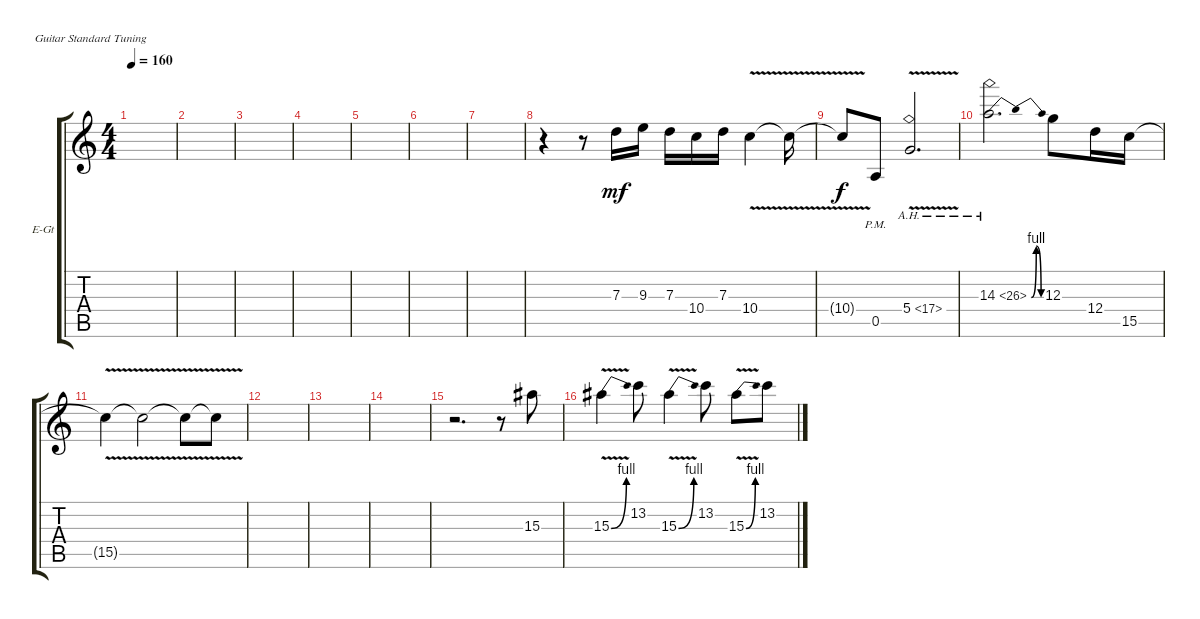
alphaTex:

\bracketExtendMode groupsimilarinstruments
\firstSystemTrackNameOrientation horizontal
\otherSystemsTrackNameOrientation horizontal
\track ("Spur 2" "E-Gt") {instrument overdrivenguitar}
\staff {score tabs}
\tuning (E4 B3 G3 D3 A2 E2)
\ts (4 4)
\tempo 160
\clef g2
\ks c
|
|
|
|
|
|
|
r.4 r.8 7.3.16{dy mf} 9.3.16 7.3.16 10.4.16 7.3.16 10.4{v}.4 10.4{v t}.16 |
10.4{v t}.8{dy f} 0.5{pm}.8 5.4{ah 12 v}.2{d} |
14.3{be (bendrelease 0 0 36.6 4 44.4 4 58.199999999999996 0) ah 12}.2{d} 12.3.8 12.4.16 15.5.16 |
15.5{v t}.4 15.5{v t}.2 15.5{v t}.8 15.5{v t}.8 |
|
|
|
r.2{d} r.8 15.3.8 |
15.3{be (bend 0 0 15 4) v}.4 13.2.8 15.3{be (bend 0 0 15 4) v}.4 13.2.8 15.3{be (bend 0 0 15 4) v}.8 13.2.8
